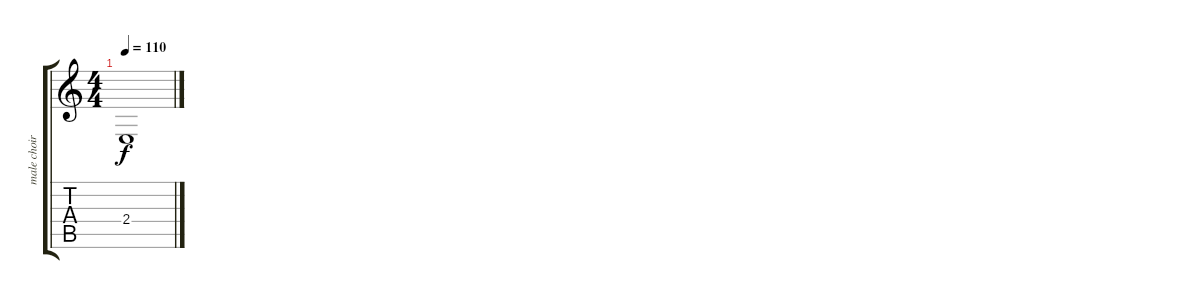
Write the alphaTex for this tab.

\track ("male choir" "male choir") {instrument fx7echoes}
\staff {score tabs}
\tuning (E4 B3 G3 D3 A2 E2) {hide}
\ts (4 4)
\tempo 110
\clef g2
\ks c
2.4.1{dy f}
